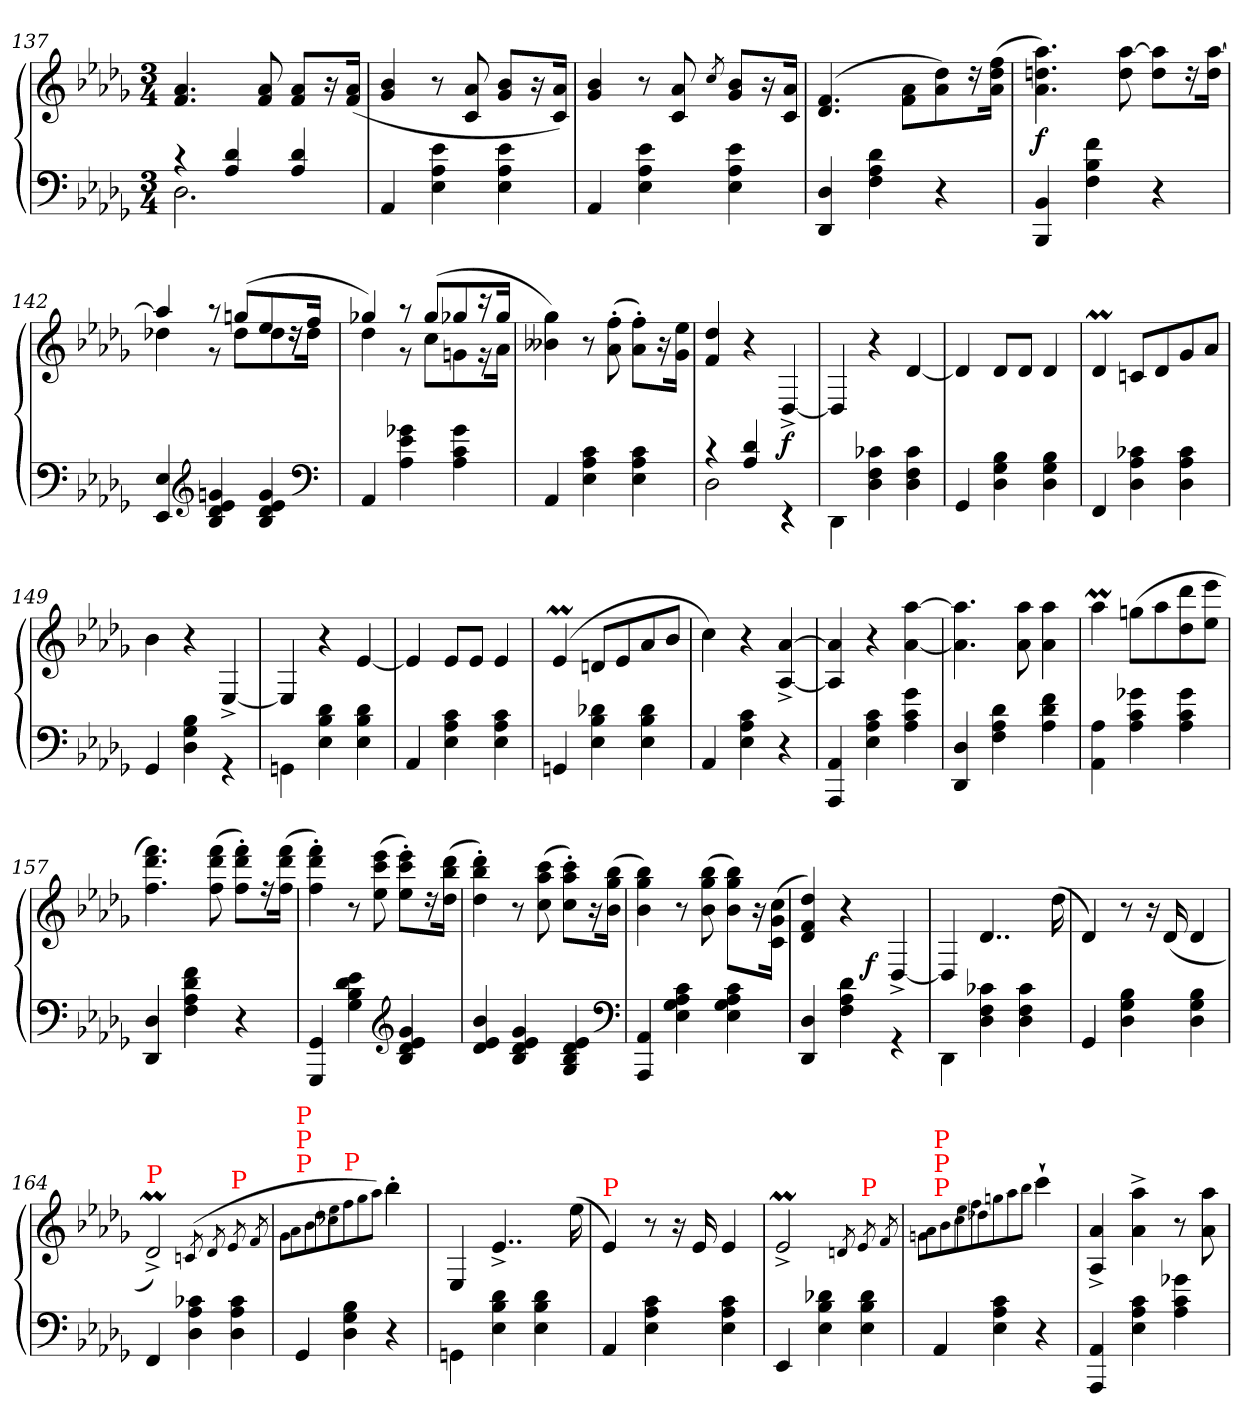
**kern	**kern	**dynam
*part1	*part1	*part1
*staff2	*staff1	*staff1/2
*clefF4	*clefG2	*
*k[b-e-a-d-g-]	*k[b-e-a-d-g-]	*
*M3/4	*M3/4	*
=137	=137	=137
*^	*	*
4rc	2.D-	4.a- 4.f	.
4d- 4A-	.	.	.
.	.	8a- 8f	.
4d- 4A-	.	8a- 8fL	.
.	.	16r	.
.	.	(<16a- 16fJk	.
*v	*v	*	*
=138	=138	=138
4AA-	4b- 4g-	.
4e- 4A- 4E-	8r	.
.	8a- 8c	.
4e- 4A- 4E-	8b- 8g-L	.
.	16r	.
.	16a- 16cJk)	.
=139	=139	=139
4AA-	4b- 4g-	.
4e- 4A- 4E-	8r	.
.	8a- 8c	.
.	8qcc/	.
4e- 4A- 4E-	8b- 8g-L	.
.	16r	.
.	16a- 16cJk	.
=140	=140	=140
4D- 4DD-	(>4.f/ 4.d-/	.
4d- 4A- 4F	.	.
.	8a- 8fL	.
4r	8dd- 8a-)	.
.	16rdd	.
.	(>16ff 16dd- 16a-Jk	.
=141	=141	=141
4BB- 4BBB-	4.aa- 4.ddn 4.a-)	f
4f 4B- 4F	.	.
.	[8aa- 8dd	.
4r	8aa-] 8ddL	.
.	16rdd	.
.	[16aa- 16ddJk	.
=142	=142	=142
*	*^	*
4E- 4EE-	4aa-]	4dd-X	.
*clefG2	*	*	*
4gn 4e- 4d- 4B-	8r	8r	.
.	(>8ggnL	8dd-L	.
4g 4e- 4d- 4B-	8ee-	8dd-	.
.	16rdd	16rdd	.
.	16ffJk	16dd-Jk	.
*clefF4	*	*	*
16ryy	16ryy	16ryy	.
=143	=143	=143	=143
4AA-	4gg-X)	4dd-	.
4g-X 4e- 4A-	8r	8r	.
.	(>8gg-L	8ccL	.
4g- 4c 4A-	8gg-X	8gn	.
.	16r	16r	.
.	16gg-Jk	16a-Jk	.
=144	=144	=144	=144
4AA-	4gg-\)	4gg-\ 4b--X\	.
4c 4A- 4E-	2ryy	8r	.
.	.	(>8ff' 8a-'	.
4c 4A- 4E-	.	8ff'> 8a-'>L)	.
.	.	16r	.
.	.	16ee- 16g-Jk	.
*	*v	*v	*
=145	=145	=145
*^	*	*
4rc	2D-	4dd-/ 4f/	.
4d- 4A-	.	4r	.
4rEE	4rEE	[4D-^>/	f
*v	*v	*	*
=146	=146	=146
4DD-\	4D-/]	.
4c-X 4F 4D-	4r	.
4c- 4F 4D-	[4d-	.
=147	=147	=147
4GG-	4d-]	.
4B- 4G- 4D-	8d-L	.
.	8d-J	.
4B- 4G- 4D-	4d-	.
=148	=148	=148
4FF	4d-M	.
4c-X 4A- 4D-	8cnL	.
.	8d-	.
4c- 4A- 4D-	8g-	.
.	8a-J	.
=149	=149	=149
4GG-	4b-	.
4B- 4G- 4D-	4r	.
4rGG	[4E-^>/	.
=150	=150	=150
4GGn\	4E-/]	.
4d- 4B- 4E-	4r	.
4d- 4B- 4E-	[4e-	.
=151	=151	=151
4AA-	4e-]	.
4c 4A- 4E-	8e-L	.
.	8e-J	.
4c 4A- 4E-	4e-	.
=152	=152	=152
4GGn	(<4e-M	.
4d-X 4B- 4E-	8dnL	.
.	8e-	.
4d- 4B- 4E-	8a-	.
.	8b-J	.
=153	=153	=153
4AA-	4cc\)	.
4c 4A- 4E-	4r	.
4r	[4a-^< [4A-^<	.
=154	=154	=154
4AA- 4AAA-	4a-] 4A-]	.
4c 4A- 4E-	4r	.
4g- 4c 4A-	[4aa- [4a-	.
=155	=155	=155
4D- 4DD-	4.aa-] 4.a-]	.
4d- 4A- 4F	.	.
.	8aa- 8a-	.
4f 4d- 4A-	4aa- 4a-	.
=156	=156	=156
4A- 4AA-	4aa-M	.
4g-X 4c 4A-	(>8ggnL	.
.	8aa-	.
4g- 4c 4A-	8ddd- 8dd-	.
.	8eee- 8ee-J	.
=157	=157	=157
4D- 4DD-	4.fff 4.ddd- 4.ff)	.
4f 4d- 4A- 4F	.	.
.	(>8fff 8ddd- 8ff	.
4r	8fff'> 8ddd-'> 8ff'>L)	.
.	16rff	.
.	(>16fff 16ddd- 16ffJk	.
=158	=158	=158
4GG- 4GGG-	4fff'> 4ddd-'> 4ff'>)	.
4e- 4d- 4B- 4G-	8r	.
.	(>8eee- 8ccc 8ee-	.
*clefG2	*	*
4g- 4e- 4d- 4B-	8eee-'> 8ccc'> 8ee-'>L)	.
.	16rdd	.
.	(>16ddd- 16bb- 16dd-Jk	.
=159	=159	=159
4b- 4e- 4d-	4ddd-'> 4bb-'> 4dd-'>)	.
4g- 4e- 4d- 4B-	8r	.
.	(>8ccc 8aa- 8cc	.
4e- 4d- 4B- 4G-	8ccc'> 8aa-'> 8cc'>L)	.
.	16r	.
.	(>16bb- 16gg- 16b-Jk	.
*clefF4	*	*
=160	=160	=160
4AA- 4AAA-	4bb- 4gg- 4b-)	.
4c 4A- 4G- 4E-	8r	.
.	(>8bb- 8gg- 8b-	.
4c 4A- 4G- 4E-	8bb- 8gg- 8b-L)	.
.	16r	.
.	(>16cc 16g- 16cJk	.
=161	=161	=161
*	*^	*
4D- 4DD-	4dd-/ 4f/ 4d-/)	4.ryy	.
4d- 4A- 4F	4r	.	.
.	.	4.ryy	f
4rGG	[4D-^>/	.	.
*	*v	*v	*
=162	=162	=162
4DD-\	4D-/]	.
4c-X 4F 4D-	4..d-	.
4c- 4F 4D-	.	.
.	(>16dd-\	.
=163	=163	=163
4GG-	4d-)	.
4B- 4G- 4D-	8r	.
.	16r	.
.	(>16d-	.
4B- 4G- 4D-	4d-	.
=164	=164	=164
!	!LO:TX:a:color=red:t=P	!
4FF	2d-M^<)	.
4c-X 4A- 4D-	.	.
.	(<8qcnL	.
.	8qd-	.
!	!LO:TX:a:color=red:t=P	!
4c- 4A- 4D-	4ryy	.
.	8qe-	.
.	8qfJ	.
=165	=165	=165
.	8qg-L	.
!	!LO:TX:a:color=red:t=P	!
!	!LO:TX:a:color=red:t=P	!
!	!LO:TX:a:color=red:t=P	!
4GG-	4ryy	.
.	8qa-	.
.	8qb-	.
.	8qcc-X	.
!	!LO:TX:a:color=red:t=P	!
4B- 4G- 4D-	4ryy	.
.	8qdd-	.
.	8qee-	.
.	8qff	.
.	8qgg-	.
.	8qaa-J)	.
4r	4bb-'>	.
=166	=166	=166
4GGn\	4E-/	.
4d- 4B- 4E-	4..e-^<	.
4d- 4B- 4E-	.	.
.	(>16ee-\	.
=167	=167	=167
!	!LO:TX:a:color=red:t=P	!
4AA-	4e-)	.
4c 4A- 4E-	8r	.
.	16r	.
.	16e-	.
4c 4A- 4E-	4e-	.
=168	=168	=168
4EE-	2e-M^<	.
4d-X 4B- 4E-	.	.
.	8qdnL	.
!	!LO:TX:a:color=red:t=P	!
4d- 4B- 4E-	4ryy	.
.	8qe-	.
.	8qfJ	.
=169	=169	=169
.	8qgnL	.
!	!LO:TX:a:color=red:t=P	!
!	!LO:TX:a:color=red:t=P	!
!	!LO:TX:a:color=red:t=P	!
4AA-	4ryy	.
.	8qa-	.
.	8qb-	.
.	8qcc	.
.	8qdd-X	.
4c 4A- 4E-	4ryy	.
.	8qee-	.
.	8qff	.
.	8qggn	.
.	8qaa-	.
.	8qbb-J	.
4r	4ccc`>	.
=170	=170	=170
4AA- 4AAA-	4a-^< 4A-^<	.
4c 4A- 4E-	4aa-^> 4a-^>	.
4g-X 4c 4A-	8r	.
.	8aa- 8a-	.
=	=	=
*-	*-	*-
